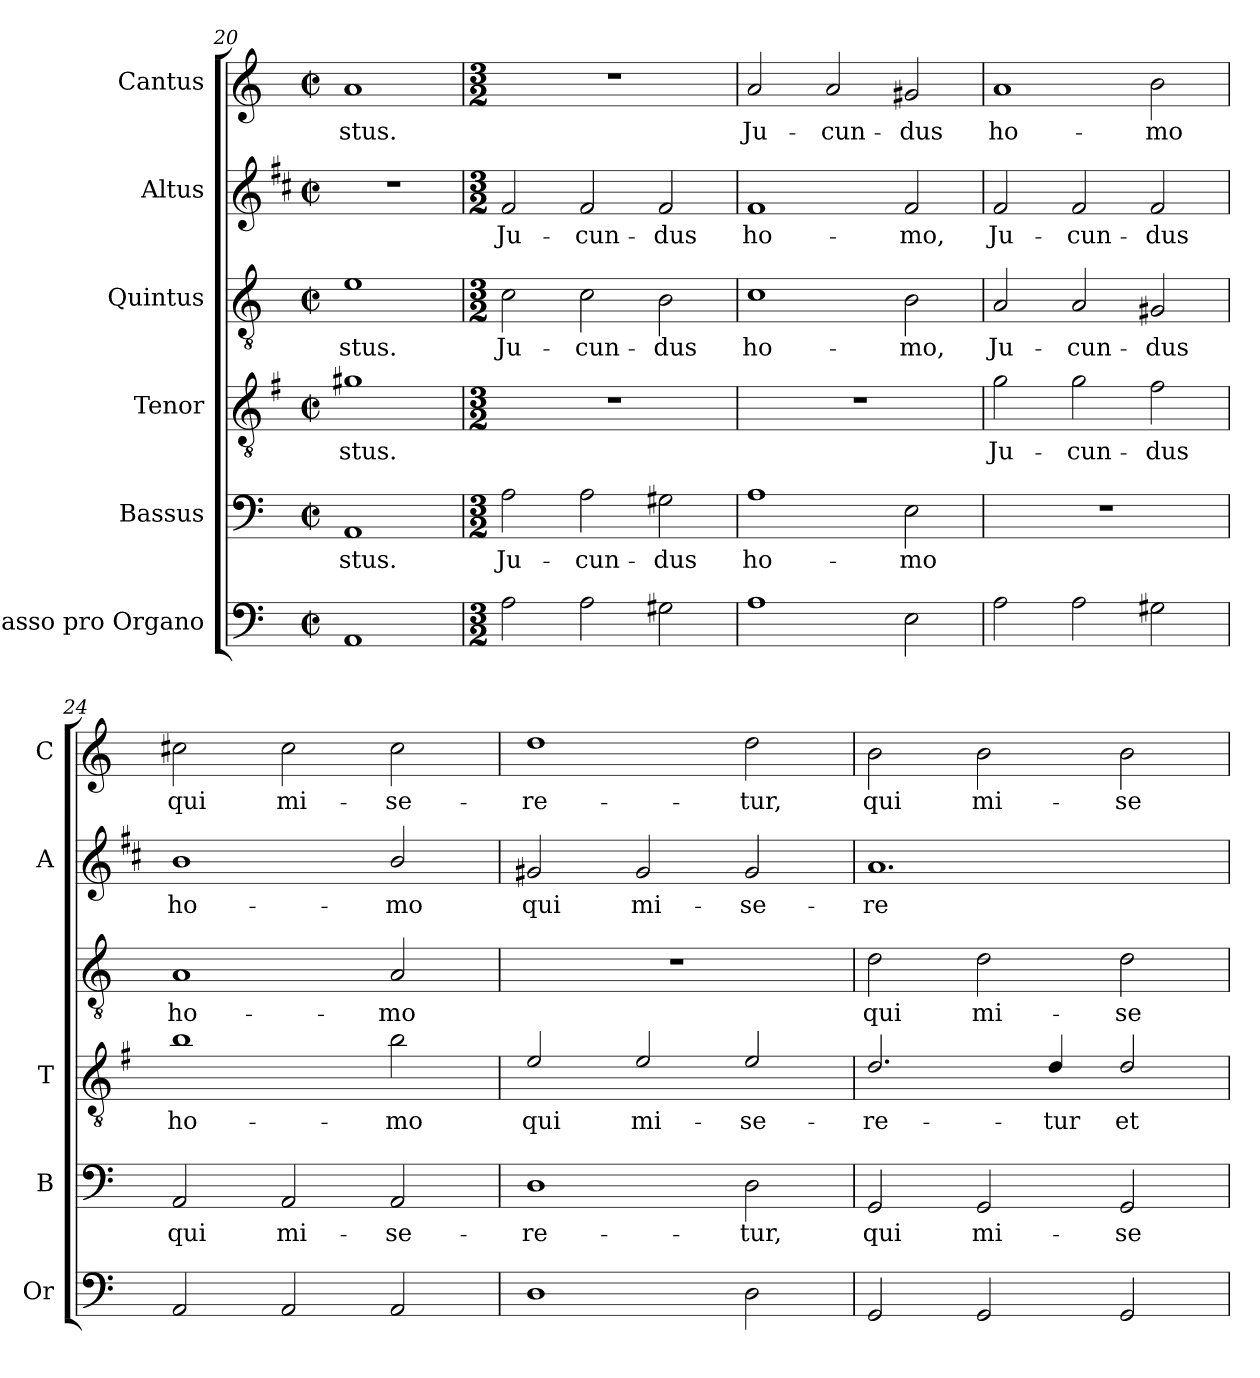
**kern	**kern	**text	**kern	**text	**kern	**text	**kern	**text	**kern	**text
*part6	*part5	*part5	*part4	*part4	*part3	*part3	*part2	*part2	*part1	*part1
*staff6	*staff5	*staff5	*staff4	*staff4	*staff3	*staff3	*staff2	*staff2	*staff1	*staff1
*I"Basso pro Organo	*I"Bassus	*	*I"Tenor	*	*I"Quintus	*	*I"Altus	*	*I"Cantus	*
*I'Or	*I'B	*	*I'T	*	*	*	*I'A	*	*I'C	*
*clefF4	*clefF4	*	*clefGv2	*	*clefGv2	*	*clefG2	*	*clefG2	*
*	*	*	*ITrd4c7	*	*	*	*ITrd1c2	*	*	*
*k[]	*k[]	*	*k[]	*	*k[]	*	*k[]	*	*k[]	*
*C:	*C:	*	*C:	*	*C:	*	*C:	*	*C:	*
*M2/2	*M2/2	*	*M2/2	*	*M2/2	*	*M2/2	*	*M2/2	*
*met(c|)	*met(c|)	*	*met(c|)	*	*met(c|)	*	*met(c|)	*	*met(c|)	*
=20	=20	=20	=20	=20	=20	=20	=20	=20	=20	=20
!	!	!LO:LY:b	!	!LO:LY:b	!	!LO:LY:b	!	!	!	!LO:LY:b
1AA	1AA	-stus.	1c#X	-stus.	1e	-stus.	1r	.	1a	-stus.
=21	=21	=21	=21	=21	=21	=21	=21	=21	=21	=21
*M3/2	*M3/2	*	*M3/2	*	*M3/2	*	*M3/2	*	*M3/2	*
!	!	!LO:LY:b	!	!	!	!LO:LY:b	!	!LO:LY:b	!	!
2A\	2A\	Ju-	1.r	.	2c\	Ju-	2e/	Ju-	1.r	.
!	!	!LO:LY:b	!	!	!	!LO:LY:b	!	!LO:LY:b	!	!
2A\	2A\	-cun-	.	.	2c\	-cun-	2e/	-cun-	.	.
!	!	!LO:LY:b	!	!	!	!LO:LY:b	!	!LO:LY:b	!	!
2G#X\	2G#X\	-dus	.	.	2B\	-dus	2e/	-dus	.	.
=22	=22	=22	=22	=22	=22	=22	=22	=22	=22	=22
!	!	!LO:LY:b	!	!	!	!LO:LY:b	!	!LO:LY:b	!	!LO:LY:b
1A	1A	ho-	1.r	.	1c	ho-	1e	ho-	2a/	Ju-
!	!	!	!	!	!	!	!	!	!	!LO:LY:b
.	.	.	.	.	.	.	.	.	2a/	-cun-
!	!	!LO:LY:b	!	!	!	!LO:LY:b	!	!LO:LY:b	!	!LO:LY:b
2E\	2E\	-mo	.	.	2B\	-mo,	2e/	-mo,	2g#X/	-dus
=23	=23	=23	=23	=23	=23	=23	=23	=23	=23	=23
!	!	!	!	!LO:LY:b	!	!LO:LY:b	!	!LO:LY:b	!	!LO:LY:b
2A\	1.r	.	2c\	Ju-	2A/	Ju-	2e/	Ju-	1a	ho-
!	!	!	!	!LO:LY:b	!	!LO:LY:b	!	!LO:LY:b	!	!
2A\	.	.	2c\	-cun-	2A/	-cun-	2e/	-cun-	.	.
!	!	!	!	!LO:LY:b	!	!LO:LY:b	!	!LO:LY:b	!	!LO:LY:b
2G#X\	.	.	2B\	-dus	2G#X/	-dus	2e/	-dus	2b\	-mo
!!LO:LB:g=z
=24	=24	=24	=24	=24	=24	=24	=24	=24	=24	=24
!	!	!LO:LY:b	!	!LO:LY:b	!	!LO:LY:b	!	!LO:LY:b	!	!LO:LY:b
2AA/	2AA/	qui	1e	ho-	1A	ho-	1a	ho-	2cc#X\	qui
!	!	!LO:LY:b	!	!	!	!	!	!	!	!LO:LY:b
2AA/	2AA/	mi-	.	.	.	.	.	.	2cc#\	mi-
!	!	!LO:LY:b	!	!LO:LY:b	!	!LO:LY:b	!	!LO:LY:b	!	!LO:LY:b
2AA/	2AA/	-se-	2e\	-mo	2A/	-mo	2a/	-mo	2cc#\	-se-
=25	=25	=25	=25	=25	=25	=25	=25	=25	=25	=25
!	!	!LO:LY:b	!	!LO:LY:b	!	!	!	!LO:LY:b	!	!LO:LY:b
1D	1D	-re-	2A/	qui	1.r	.	2f#X/	qui	1dd	-re-
!	!	!	!	!LO:LY:b	!	!	!	!LO:LY:b	!	!
.	.	.	2A/	mi-	.	.	2f#/	mi-	.	.
!	!	!LO:LY:b	!	!LO:LY:b	!	!	!	!LO:LY:b	!	!LO:LY:b
2D\	2D\	-tur,	2A/	-se-	.	.	2f#/	-se-	2dd\	-tur,
=26	=26	=26	=26	=26	=26	=26	=26	=26	=26	=26
!	!	!LO:LY:b	!	!LO:LY:b	!	!LO:LY:b	!	!LO:LY:b	!	!LO:LY:b
2GG/	2GG/	qui	2.G/	-re-	2d\	qui	1.g	-re-	2b\	qui
!	!	!LO:LY:b	!	!	!	!LO:LY:b	!	!	!	!LO:LY:b
2GG/	2GG/	mi-	.	.	2d\	mi-	.	.	2b\	mi-
!	!	!	!	!LO:LY:b	!	!	!	!	!	!
.	.	.	4G/	-tur	.	.	.	.	.	.
!	!	!LO:LY:b	!	!LO:LY:b	!	!LO:LY:b	!	!	!	!LO:LY:b
2GG/	2GG/	-se-	2G/	et	2d\	-se-	.	.	2b\	-se-
=	=	=	=	=	=	=	=	=	=	=
*-	*-	*-	*-	*-	*-	*-	*-	*-	*-	*-
